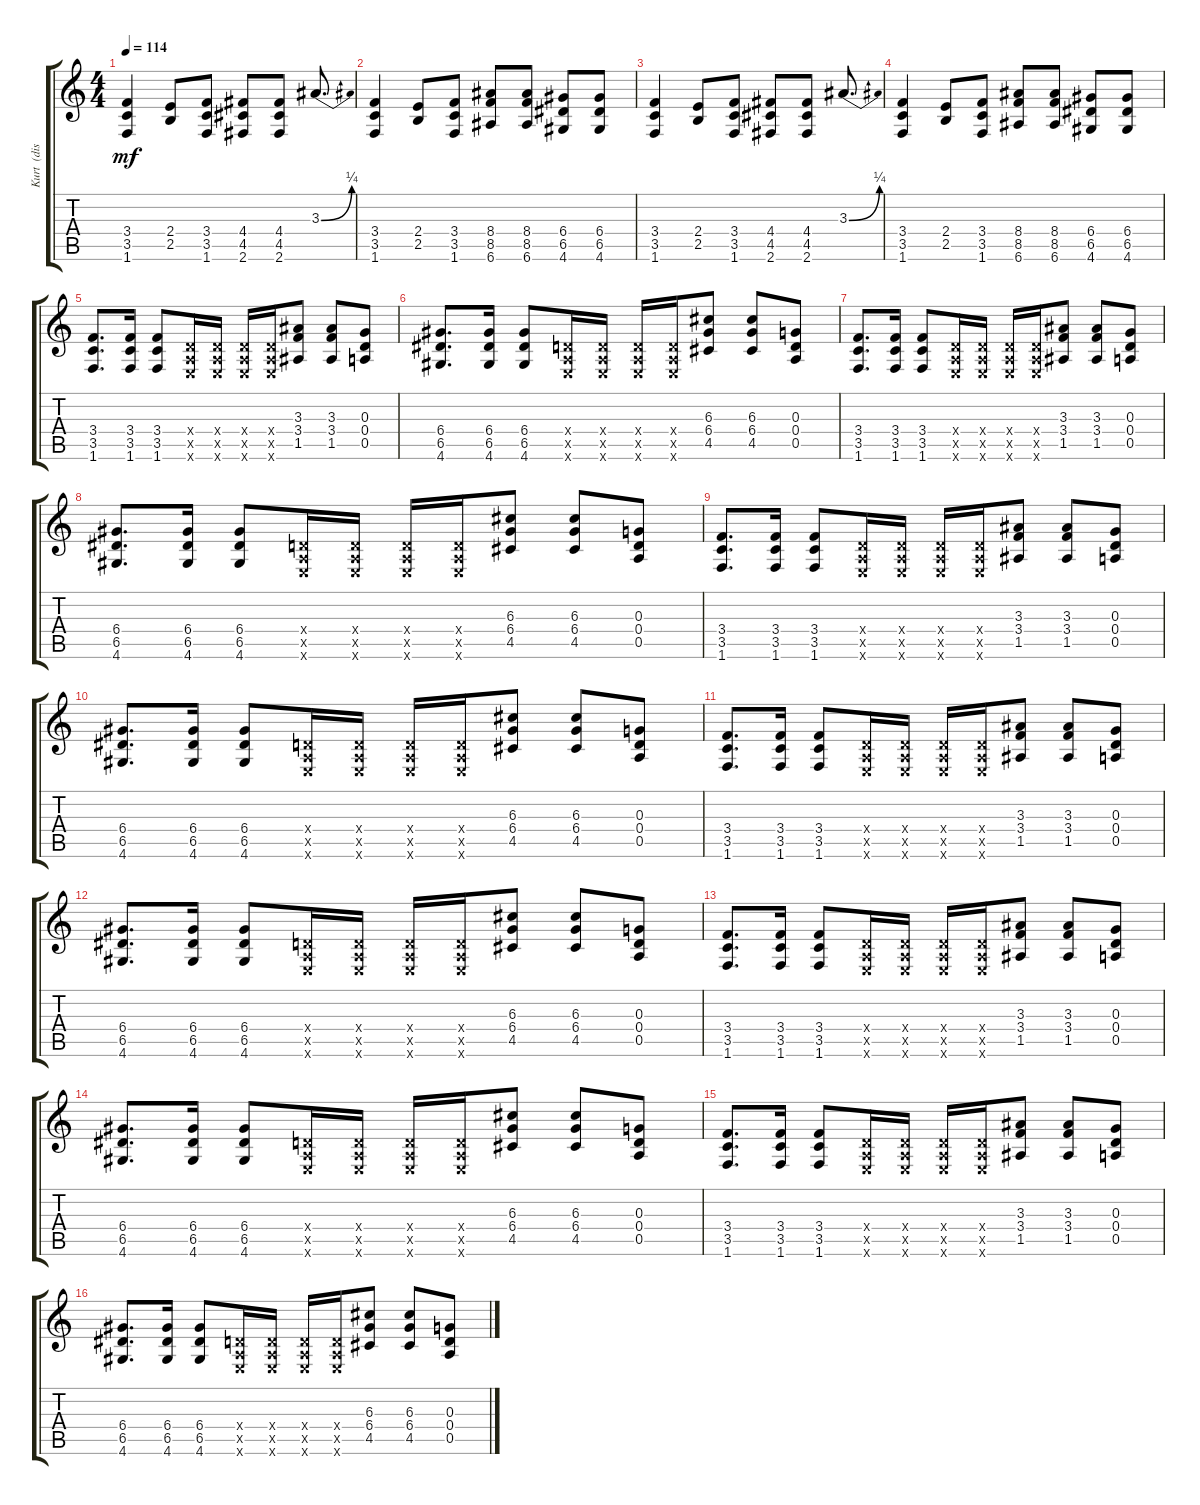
\track ("Kurt  (dist)" "Kurt  (dis") {instrument overdrivenguitar}
\staff {score tabs}
\tuning (E4 B3 G3 D3 A2 E2) {hide}
\ts (4 4)
\tempo 114
\clef g2
\ks c
(3.4 3.5 1.6).4{dy mf} (2.4 2.5).8 (3.4 3.5 1.6).8 (4.4 4.5 2.6).8 (4.4 4.5 2.6).8 3.3{be (bend 0 0 60 1)}.8{d} |
(3.4 3.5 1.6).4 (2.4 2.5).8 (3.4 3.5 1.6).8 (8.4 8.5 6.6).8 (8.4 8.5 6.6).8 (6.4 6.5 4.6).8 (6.4 6.5 4.6).8 |
(3.4 3.5 1.6).4 (2.4 2.5).8 (3.4 3.5 1.6).8 (4.4 4.5 2.6).8 (4.4 4.5 2.6).8 3.3{be (bend 0 0 60 1)}.8{d} |
(3.4 3.5 1.6).4 (2.4 2.5).8 (3.4 3.5 1.6).8 (8.4 8.5 6.6).8 (8.4 8.5 6.6).8 (6.4 6.5 4.6).8 (6.4 6.5 4.6).8 |
(3.4 3.5 1.6).8{d} (3.4 3.5 1.6).16 (3.4 3.5 1.6).8 (0.4{x} 0.5{x} 0.6{x}).16 (0.4{x} 0.5{x} 0.6{x}).16 (0.4{x} 0.5{x} 0.6{x}).16 (0.4{x} 0.5{x} 0.6{x}).16 (3.3 3.4 1.5).8 (3.3 3.4 1.5).8 (0.3 0.4 0.5).8 |
(6.4 6.5 4.6).8{d} (6.4 6.5 4.6).16 (6.4 6.5 4.6).8 (0.4{x} 0.5{x} 0.6{x}).16 (0.4{x} 0.5{x} 0.6{x}).16 (0.4{x} 0.5{x} 0.6{x}).16 (0.4{x} 0.5{x} 0.6{x}).16 (6.3 6.4 4.5).8 (6.3 6.4 4.5).8 (0.3 0.4 0.5).8 |
(3.4 3.5 1.6).8{d} (3.4 3.5 1.6).16 (3.4 3.5 1.6).8 (0.4{x} 0.5{x} 0.6{x}).16 (0.4{x} 0.5{x} 0.6{x}).16 (0.4{x} 0.5{x} 0.6{x}).16 (0.4{x} 0.5{x} 0.6{x}).16 (3.3 3.4 1.5).8 (3.3 3.4 1.5).8 (0.3 0.4 0.5).8 |
(6.4 6.5 4.6).8{d} (6.4 6.5 4.6).16 (6.4 6.5 4.6).8 (0.4{x} 0.5{x} 0.6{x}).16 (0.4{x} 0.5{x} 0.6{x}).16 (0.4{x} 0.5{x} 0.6{x}).16 (0.4{x} 0.5{x} 0.6{x}).16 (6.3 6.4 4.5).8 (6.3 6.4 4.5).8 (0.3 0.4 0.5).8 |
(3.4 3.5 1.6).8{d} (3.4 3.5 1.6).16 (3.4 3.5 1.6).8 (0.4{x} 0.5{x} 0.6{x}).16 (0.4{x} 0.5{x} 0.6{x}).16 (0.4{x} 0.5{x} 0.6{x}).16 (0.4{x} 0.5{x} 0.6{x}).16 (3.3 3.4 1.5).8 (3.3 3.4 1.5).8 (0.3 0.4 0.5).8 |
(6.4 6.5 4.6).8{d} (6.4 6.5 4.6).16 (6.4 6.5 4.6).8 (0.4{x} 0.5{x} 0.6{x}).16 (0.4{x} 0.5{x} 0.6{x}).16 (0.4{x} 0.5{x} 0.6{x}).16 (0.4{x} 0.5{x} 0.6{x}).16 (6.3 6.4 4.5).8 (6.3 6.4 4.5).8 (0.3 0.4 0.5).8 |
(3.4 3.5 1.6).8{d} (3.4 3.5 1.6).16 (3.4 3.5 1.6).8 (0.4{x} 0.5{x} 0.6{x}).16 (0.4{x} 0.5{x} 0.6{x}).16 (0.4{x} 0.5{x} 0.6{x}).16 (0.4{x} 0.5{x} 0.6{x}).16 (3.3 3.4 1.5).8 (3.3 3.4 1.5).8 (0.3 0.4 0.5).8 |
(6.4 6.5 4.6).8{d} (6.4 6.5 4.6).16 (6.4 6.5 4.6).8 (0.4{x} 0.5{x} 0.6{x}).16 (0.4{x} 0.5{x} 0.6{x}).16 (0.4{x} 0.5{x} 0.6{x}).16 (0.4{x} 0.5{x} 0.6{x}).16 (6.3 6.4 4.5).8 (6.3 6.4 4.5).8 (0.3 0.4 0.5).8 |
(3.4 3.5 1.6).8{d} (3.4 3.5 1.6).16 (3.4 3.5 1.6).8 (0.4{x} 0.5{x} 0.6{x}).16 (0.4{x} 0.5{x} 0.6{x}).16 (0.4{x} 0.5{x} 0.6{x}).16 (0.4{x} 0.5{x} 0.6{x}).16 (3.3 3.4 1.5).8 (3.3 3.4 1.5).8 (0.3 0.4 0.5).8 |
(6.4 6.5 4.6).8{d} (6.4 6.5 4.6).16 (6.4 6.5 4.6).8 (0.4{x} 0.5{x} 0.6{x}).16 (0.4{x} 0.5{x} 0.6{x}).16 (0.4{x} 0.5{x} 0.6{x}).16 (0.4{x} 0.5{x} 0.6{x}).16 (6.3 6.4 4.5).8 (6.3 6.4 4.5).8 (0.3 0.4 0.5).8 |
(3.4 3.5 1.6).8{d} (3.4 3.5 1.6).16 (3.4 3.5 1.6).8 (0.4{x} 0.5{x} 0.6{x}).16 (0.4{x} 0.5{x} 0.6{x}).16 (0.4{x} 0.5{x} 0.6{x}).16 (0.4{x} 0.5{x} 0.6{x}).16 (3.3 3.4 1.5).8 (3.3 3.4 1.5).8 (0.3 0.4 0.5).8 |
(6.4 6.5 4.6).8{d} (6.4 6.5 4.6).16 (6.4 6.5 4.6).8 (0.4{x} 0.5{x} 0.6{x}).16 (0.4{x} 0.5{x} 0.6{x}).16 (0.4{x} 0.5{x} 0.6{x}).16 (0.4{x} 0.5{x} 0.6{x}).16 (6.3 6.4 4.5).8 (6.3 6.4 4.5).8 (0.3 0.4 0.5).8
